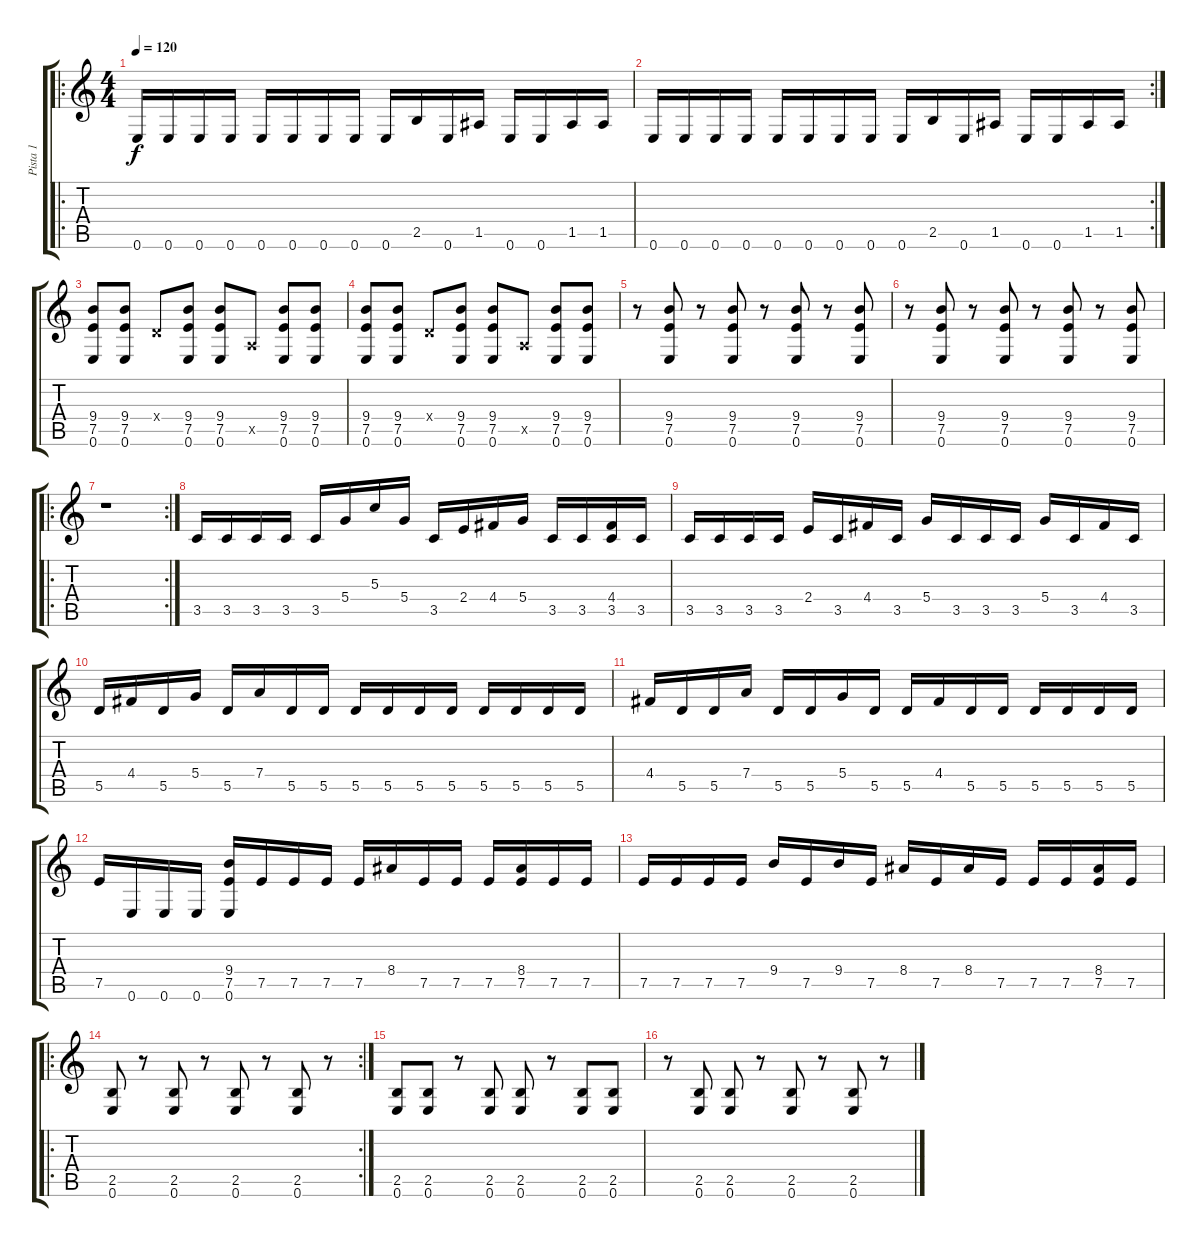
\track ("Pista 1" "Pista 1") {instrument overdrivenguitar}
\staff {score tabs}
\tuning (E4 B3 G3 D3 A2 E2) {hide}
\ro
\ts (4 4)
\tempo 120
\clef g2
\ks c
0.6.16{dy f} 0.6.16 0.6.16 0.6.16 0.6.16 0.6.16 0.6.16 0.6.16 0.6.16 2.5.16 0.6.16 1.5.16 0.6.16 0.6.16 1.5.16 1.5.16 |
\rc 2
0.6.16 0.6.16 0.6.16 0.6.16 0.6.16 0.6.16 0.6.16 0.6.16 0.6.16 2.5.16 0.6.16 1.5.16 0.6.16 0.6.16 1.5.16 1.5.16 |
(9.4 7.5 0.6).8 (9.4 7.5 0.6).8 0.4{x}.8 (9.4 7.5 0.6).8 (9.4 7.5 0.6).8 0.5{x}.8 (9.4 7.5 0.6).8 (9.4 7.5 0.6).8 |
(9.4 7.5 0.6).8 (9.4 7.5 0.6).8 0.4{x}.8 (9.4 7.5 0.6).8 (9.4 7.5 0.6).8 0.5{x}.8 (9.4 7.5 0.6).8 (9.4 7.5 0.6).8 |
r.8 (9.4 7.5 0.6).8 r.8 (9.4 7.5 0.6).8 r.8 (9.4 7.5 0.6).8 r.8 (9.4 7.5 0.6).8 |
r.8 (9.4 7.5 0.6).8 r.8 (9.4 7.5 0.6).8 r.8 (9.4 7.5 0.6).8 r.8 (9.4 7.5 0.6).8 |
\ro
\rc 2
r.1 |
3.5.16 3.5.16 3.5.16 3.5.16 3.5.16 5.4.16 5.3.16 5.4.16 3.5.16 2.4.16 4.4.16 5.4.16 3.5.16 3.5.16 (4.4 3.5).16 3.5.16 |
3.5.16 3.5.16 3.5.16 3.5.16 2.4.16 3.5.16 4.4.16 3.5.16 5.4.16 3.5.16 3.5.16 3.5.16 5.4.16 3.5.16 4.4.16 3.5.16 |
5.5.16 4.4.16 5.5.16 5.4.16 5.5.16 7.4.16 5.5.16 5.5.16 5.5.16 5.5.16 5.5.16 5.5.16 5.5.16 5.5.16 5.5.16 5.5.16 |
4.4.16 5.5.16 5.5.16 7.4.16 5.5.16 5.5.16 5.4.16 5.5.16 5.5.16 4.4.16 5.5.16 5.5.16 5.5.16 5.5.16 5.5.16 5.5.16 |
7.5.16 0.6.16 0.6.16 0.6.16 (9.4 7.5 0.6).16 7.5.16 7.5.16 7.5.16 7.5.16 8.4.16 7.5.16 7.5.16 7.5.16 (8.4 7.5).16 7.5.16 7.5.16 |
7.5.16 7.5.16 7.5.16 7.5.16 9.4.16 7.5.16 9.4.16 7.5.16 8.4.16 7.5.16 8.4.16 7.5.16 7.5.16 7.5.16 (8.4 7.5).16 7.5.16 |
\ro
\rc 2
(2.5 0.6).8 r.8 (2.5 0.6).8 r.8 (2.5 0.6).8 r.8 (2.5 0.6).8 r.8 |
(2.5 0.6).8 (2.5 0.6).8 r.8 (2.5 0.6).8 (2.5 0.6).8 r.8 (2.5 0.6).8 (2.5 0.6).8 |
r.8 (2.5 0.6).8 (2.5 0.6).8 r.8 (2.5 0.6).8 r.8 (2.5 0.6).8 r.8
